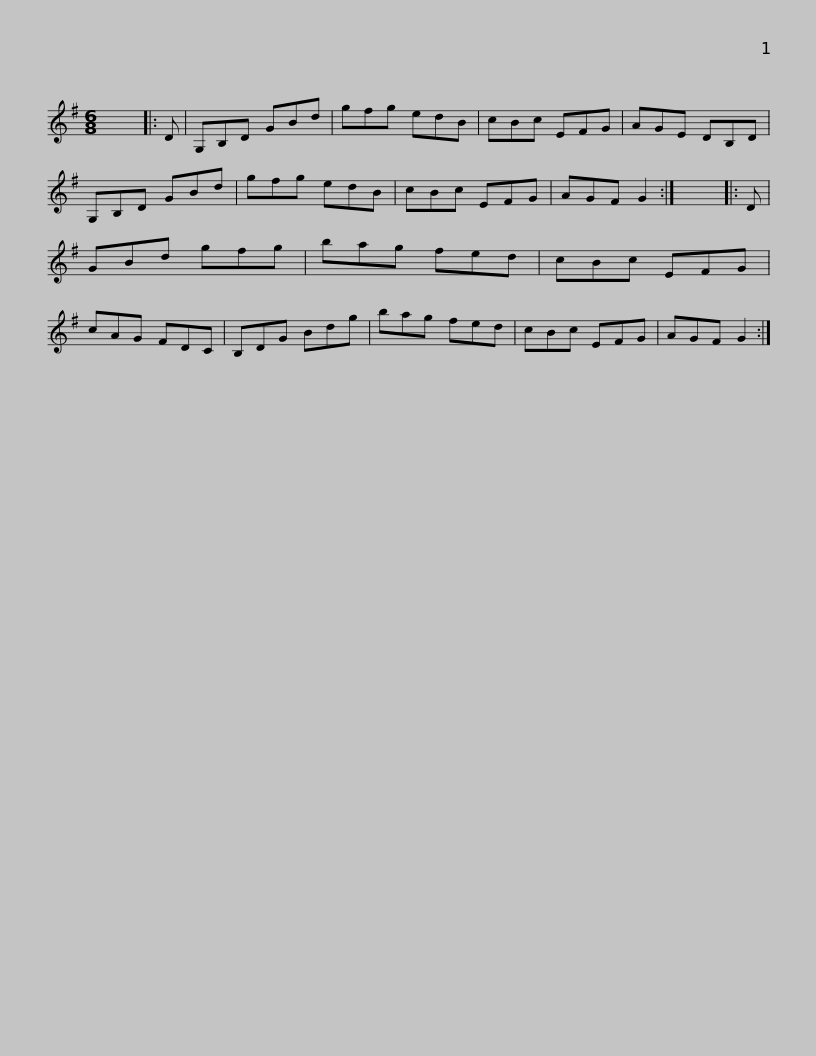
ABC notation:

X:1
L:1/8
M:6/8
I:linebreak $
K:G
V:1 treble
V:1
 x6 |: D | G,B,D GBd | gfg edB | cBc EFG | %5
 AGE DB,D | G,B,D GBd | gfg edB |$ cBc EFG | AGF G2 :| %10
 x6 |: D | GBd gfg | bag fed | cBc EFG | %15
 cAG FDC |$ B,DG Bdg | bag fed | cBc EFG | AGF G2 :| %20
